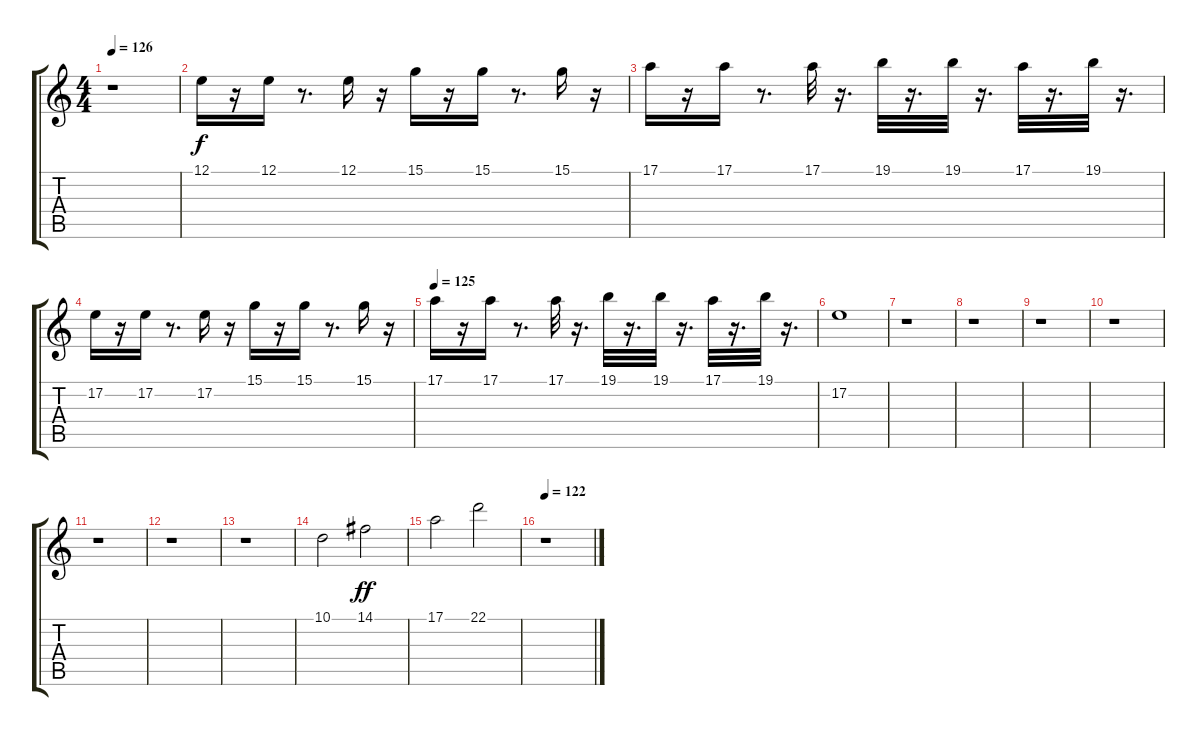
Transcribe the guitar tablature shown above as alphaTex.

\track "" {instrument tremolostrings}
\staff {score tabs}
\tuning (E4 B3 G3 D3 A2 E2) {hide}
\ts (4 4)
\tempo 126
\clef g2
\ks c
r.1{dy f instrument tremolostrings} |
12.1.16 r.16 12.1.16 r.8{d} 12.1.16 r.16 15.1.16 r.16 15.1.16 r.8{d} 15.1.16 r.16 |
17.1.16 r.16 17.1.16 r.8{d} 17.1.32 r.16{d} 19.1.32 r.16{d} 19.1.32 r.16{d} 17.1.32 r.16{d} 19.1.32 r.16{d} |
17.2.16 r.16 17.2.16 r.8{d} 17.2.16 r.16 15.1.16 r.16 15.1.16 r.8{d} 15.1.16 r.16 |
\tempo 125
17.1.16 r.16 17.1.16 r.8{d} 17.1.32 r.16{d} 19.1.32 r.16{d} 19.1.32 r.16{d} 17.1.32 r.16{d} 19.1.32{volume 13} r.16{d} |
17.2.1 |
r.1 |
r.1 |
r.1 |
r.1 |
r.1 |
r.1 |
r.1 |
10.1.2{volume 12} 14.1.2{dy ff} |
17.1.2 22.1.2 |
\tempo 122
r.1
